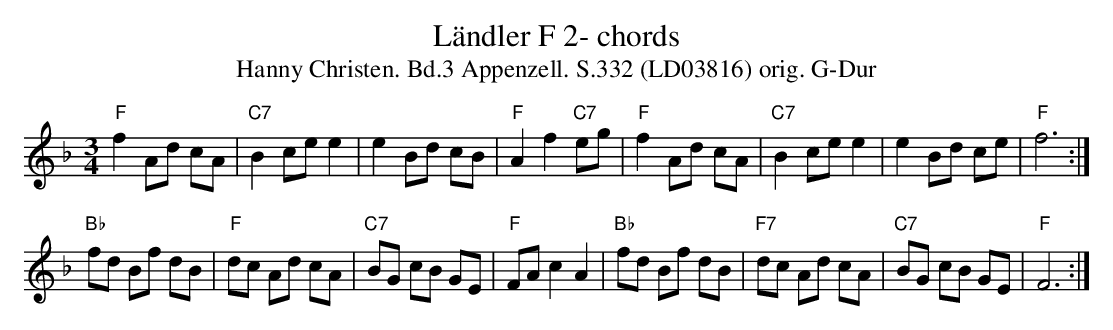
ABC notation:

X:1
T:Ländler F 2- chords
T:Hanny Christen. Bd.3 Appenzell. S.332 (LD03816) orig. G-Dur
M:3/4
L:1/8
K:Fmaj%%MIDI gchordon
"F"f2 Ad cA | "C7"B2 ce e2 | e2 Bd cB | "F"A2 f2 "C7"eg | "F"f2 Ad cA | "C7"B2 ce e2 | e2 Bd ce | "F"f6 :|
"Bb"fd Bf dB | "F"dc Ad cA | "C7"BG cB GE | "F"FA c2 A2 | "Bb"fd Bf dB | "F7"dc Ad cA | "C7"BG cB GE | "F"F6 :|]
